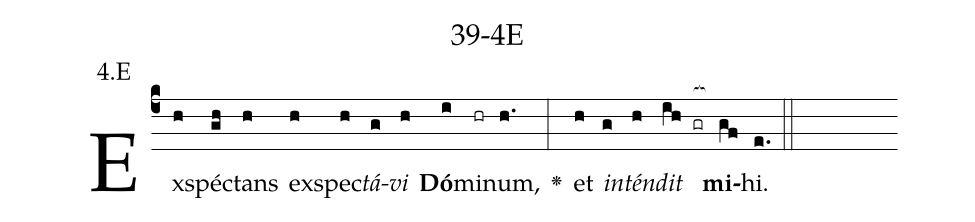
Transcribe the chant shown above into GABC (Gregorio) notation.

name: 39-4E;
annotation: 4.E;
%%
(c4)Ex(h)spéc(gh)tans(h) ex(h)spec(h)<i>tá</i>(g)<i>vi</i>(h) <b>Dó</b>(i)mi(hr)num,(h.) <v>\greheightstar</v>(:) et(h) <i>in</i>(g)<i>tén</i>(h)<i>dit</i>(ih gr[ocb:1{]) <b>mi</b>(gf[ocb:0}])hi.(e.) (::)


%E(h) u(g) o(h) u(ih) a(gf) e.(e.) (::)
